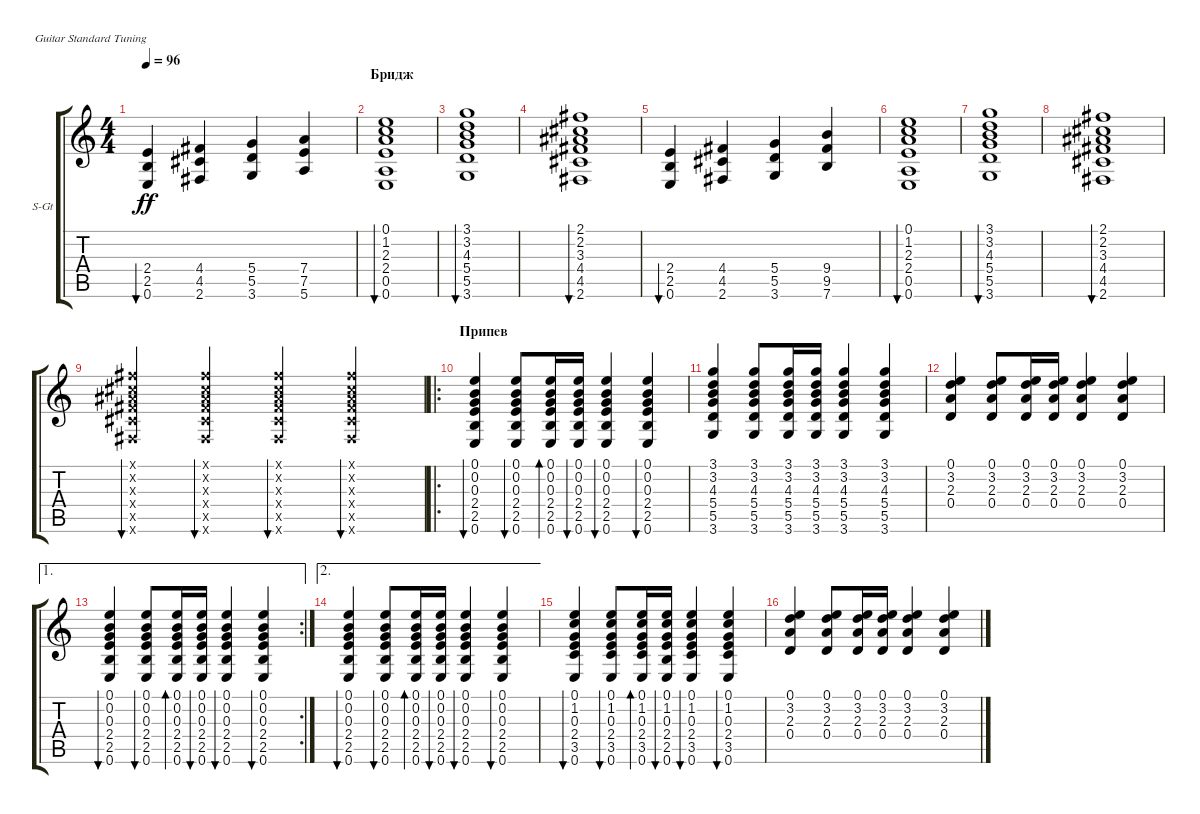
\defaultSystemsLayout 4
\bracketExtendMode groupsimilarinstruments
\firstSystemTrackNameOrientation horizontal
\otherSystemsTrackNameOrientation horizontal
\track ("Steel Guitar" "S-Gt") {instrument acousticguitarsteel}
\staff {score tabs}
\tuning (E4 B3 G3 D3 A2 E2)
\ts (4 4)
\tempo 96
\clef g2
\ks c
(2.4 2.5 0.6).4{bu 30 dy ff} (2.6 4.5 4.4).4 (3.6 5.5 5.4).4 (5.6 7.5 7.4).4 |
\section ("" "Бридж")
(2.4 0.5 0.6 2.3 1.2 0.1).1{bu 30} |
(5.4 5.5 3.6 4.3 3.2 3.1).1{bu 30} |
(2.6 4.5 4.4 3.3 2.2 2.1).1{bu 30} |
(2.4 2.5 0.6).4{bu 30} (2.6 4.5 4.4).4 (3.6 5.5 5.4).4 (7.6 9.5 9.4).4 |
(2.4 0.5 0.6 2.3 1.2 0.1).1{bu 30} |
(5.4 5.5 3.6 4.3 3.2 3.1).1{bu 30} |
(2.6 4.5 4.4 3.3 2.2 2.1).1{bu 30} |
(2.6{x} 4.5{x} 4.4{x} 3.3{x} 2.2{x} 2.1{x}).4{bu 30} (2.6{x} 4.5{x} 4.4{x} 3.3{x} 2.2{x} 2.1{x}).4{bu 30} (2.6{x} 4.5{x} 4.4{x} 3.3{x} 2.2{x} 2.1{x}).4{bu 30} (2.6{x} 4.5{x} 4.4{x} 3.3{x} 2.2{x} 2.1{x}).4{bu 30} |
\ro
\section ("" "Припев")
(2.4 2.5 0.6 0.3 0.2 0.1).4{bu 30} (2.4 2.5 0.6 0.3 0.2 0.1).8{bu 30} (2.4 2.5 0.6 0.1 0.2 0.3).16{bd 30} (2.4 2.5 0.6 0.3 0.2 0.1).16{bu 30} (2.4 2.5 0.6 0.3 0.2 0.1).4{bu 30} (2.4 2.5 0.6 0.3 0.2 0.1).4{bu 30} |
(5.4 5.5 3.6 4.3 3.2 3.1).4 (5.4 5.5 3.6 4.3 3.2 3.1).8 (5.4 5.5 3.6 4.3 3.2 3.1).16 (5.4 5.5 3.6 4.3 3.2 3.1).16 (5.4 5.5 3.6 4.3 3.2 3.1).4 (5.4 5.5 3.6 4.3 3.2 3.1).4 |
(3.2 2.3 0.4 0.1).4 (3.2 2.3 0.4 0.1).8 (3.2 2.3 0.4 0.1).16 (3.2 2.3 0.4 0.1).16 (3.2 2.3 0.4 0.1).4 (3.2 2.3 0.4 0.1).4 |
\ae 1
\rc 2
(2.4 2.5 0.6 0.3 0.2 0.1).4{bu 30} (2.4 2.5 0.6 0.3 0.2 0.1).8{bu 30} (2.4 2.5 0.6 0.1 0.2 0.3).16{bd 30} (2.4 2.5 0.6 0.3 0.2 0.1).16{bu 30} (2.4 2.5 0.6 0.3 0.2 0.1).4{bu 30} (2.4 2.5 0.6 0.3 0.2 0.1).4{bu 30} |
\ae 2
(2.4 2.5 0.6 0.3 0.2 0.1).4{bu 30} (2.4 2.5 0.6 0.3 0.2 0.1).8{bu 30} (2.4 2.5 0.6 0.1 0.2 0.3).16{bd 30} (2.4 2.5 0.6 0.3 0.2 0.1).16{bu 30} (2.4 2.5 0.6 0.3 0.2 0.1).4{bu 30} (2.4 2.5 0.6 0.3 0.2 0.1).4{bu 30} |
(2.4 3.5 0.6 0.3 1.2 0.1).4{bu 30} (2.4 3.5 0.6 0.3 1.2 0.1).8{bu 30} (2.4 3.5 0.6 0.1 1.2 0.3).16{bd 30} (2.4 2.5 0.6 0.3 1.2 0.1).16{bu 30} (2.4 3.5 0.6 0.3 1.2 0.1).4{bu 30} (2.4 3.5 0.6 0.3 1.2 0.1).4{bu 30} |
(3.2 2.3 0.4 0.1).4 (3.2 2.3 0.4 0.1).8 (3.2 2.3 0.4 0.1).16 (3.2 2.3 0.4 0.1).16 (3.2 2.3 0.4 0.1).4 (3.2 2.3 0.4 0.1).4
